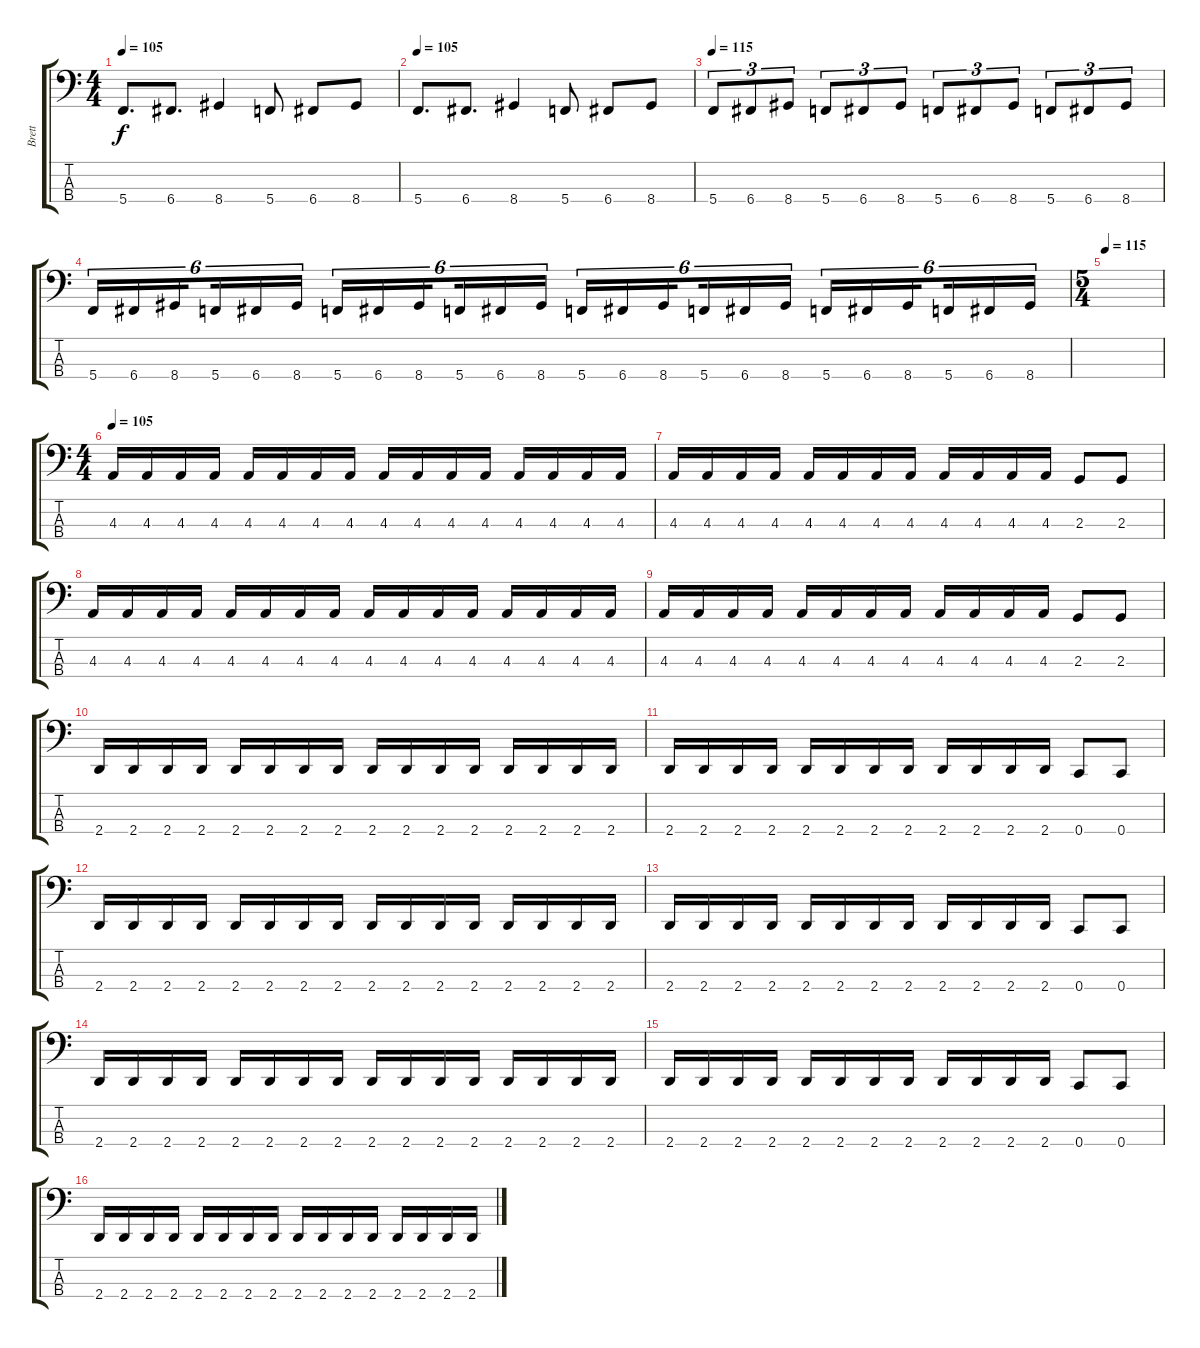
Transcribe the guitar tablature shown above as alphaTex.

\track ("Brett" "Brett") {instrument electricbassfinger}
\staff {score tabs}
\tuning (Eb2 Bb1 F1 C1) {hide}
\ts (4 4)
\tempo 105
\clef f4
\ks c
5.4.8{d dy f} 6.4.8{d} 8.4.4 5.4.8 6.4.8 8.4.8 |
\tempo 105
5.4.8{d} 6.4.8{d} 8.4.4 5.4.8 6.4.8 8.4.8 |
\tempo 115
5.4.8{tu (3 2)} 6.4.8{tu (3 2)} 8.4.8{tu (3 2)} 5.4.8{tu (3 2)} 6.4.8{tu (3 2)} 8.4.8{tu (3 2)} 5.4.8{tu (3 2)} 6.4.8{tu (3 2)} 8.4.8{tu (3 2)} 5.4.8{tu (3 2)} 6.4.8{tu (3 2)} 8.4.8{tu (3 2)} |
5.4.16{tu (6 4)} 6.4.16{tu (6 4)} 8.4.16{tu (6 4) beam splitsecondary} 5.4.16{tu (6 4)} 6.4.16{tu (6 4)} 8.4.16{tu (6 4)} 5.4.16{tu (6 4)} 6.4.16{tu (6 4)} 8.4.16{tu (6 4) beam splitsecondary} 5.4.16{tu (6 4)} 6.4.16{tu (6 4)} 8.4.16{tu (6 4)} 5.4.16{tu (6 4)} 6.4.16{tu (6 4)} 8.4.16{tu (6 4) beam splitsecondary} 5.4.16{tu (6 4)} 6.4.16{tu (6 4)} 8.4.16{tu (6 4)} 5.4.16{tu (6 4)} 6.4.16{tu (6 4)} 8.4.16{tu (6 4) beam splitsecondary} 5.4.16{tu (6 4)} 6.4.16{tu (6 4)} 8.4.16{tu (6 4)} |
\ts (5 4)
\tempo 115
|
\ts (4 4)
\tempo 105
4.3.16 4.3.16 4.3.16 4.3.16 4.3.16 4.3.16 4.3.16 4.3.16 4.3.16 4.3.16 4.3.16 4.3.16 4.3.16 4.3.16 4.3.16 4.3.16 |
4.3.16 4.3.16 4.3.16 4.3.16 4.3.16 4.3.16 4.3.16 4.3.16 4.3.16 4.3.16 4.3.16 4.3.16 2.3.8 2.3.8 |
4.3.16 4.3.16 4.3.16 4.3.16 4.3.16 4.3.16 4.3.16 4.3.16 4.3.16 4.3.16 4.3.16 4.3.16 4.3.16 4.3.16 4.3.16 4.3.16 |
4.3.16 4.3.16 4.3.16 4.3.16 4.3.16 4.3.16 4.3.16 4.3.16 4.3.16 4.3.16 4.3.16 4.3.16 2.3.8 2.3.8 |
2.4.16 2.4.16 2.4.16 2.4.16 2.4.16 2.4.16 2.4.16 2.4.16 2.4.16 2.4.16 2.4.16 2.4.16 2.4.16 2.4.16 2.4.16 2.4.16 |
2.4.16 2.4.16 2.4.16 2.4.16 2.4.16 2.4.16 2.4.16 2.4.16 2.4.16 2.4.16 2.4.16 2.4.16 0.4.8 0.4.8 |
2.4.16 2.4.16 2.4.16 2.4.16 2.4.16 2.4.16 2.4.16 2.4.16 2.4.16 2.4.16 2.4.16 2.4.16 2.4.16 2.4.16 2.4.16 2.4.16 |
2.4.16 2.4.16 2.4.16 2.4.16 2.4.16 2.4.16 2.4.16 2.4.16 2.4.16 2.4.16 2.4.16 2.4.16 0.4.8 0.4.8 |
2.4.16 2.4.16 2.4.16 2.4.16 2.4.16 2.4.16 2.4.16 2.4.16 2.4.16 2.4.16 2.4.16 2.4.16 2.4.16 2.4.16 2.4.16 2.4.16 |
2.4.16 2.4.16 2.4.16 2.4.16 2.4.16 2.4.16 2.4.16 2.4.16 2.4.16 2.4.16 2.4.16 2.4.16 0.4.8 0.4.8 |
2.4.16 2.4.16 2.4.16 2.4.16 2.4.16 2.4.16 2.4.16 2.4.16 2.4.16 2.4.16 2.4.16 2.4.16 2.4.16 2.4.16 2.4.16 2.4.16
